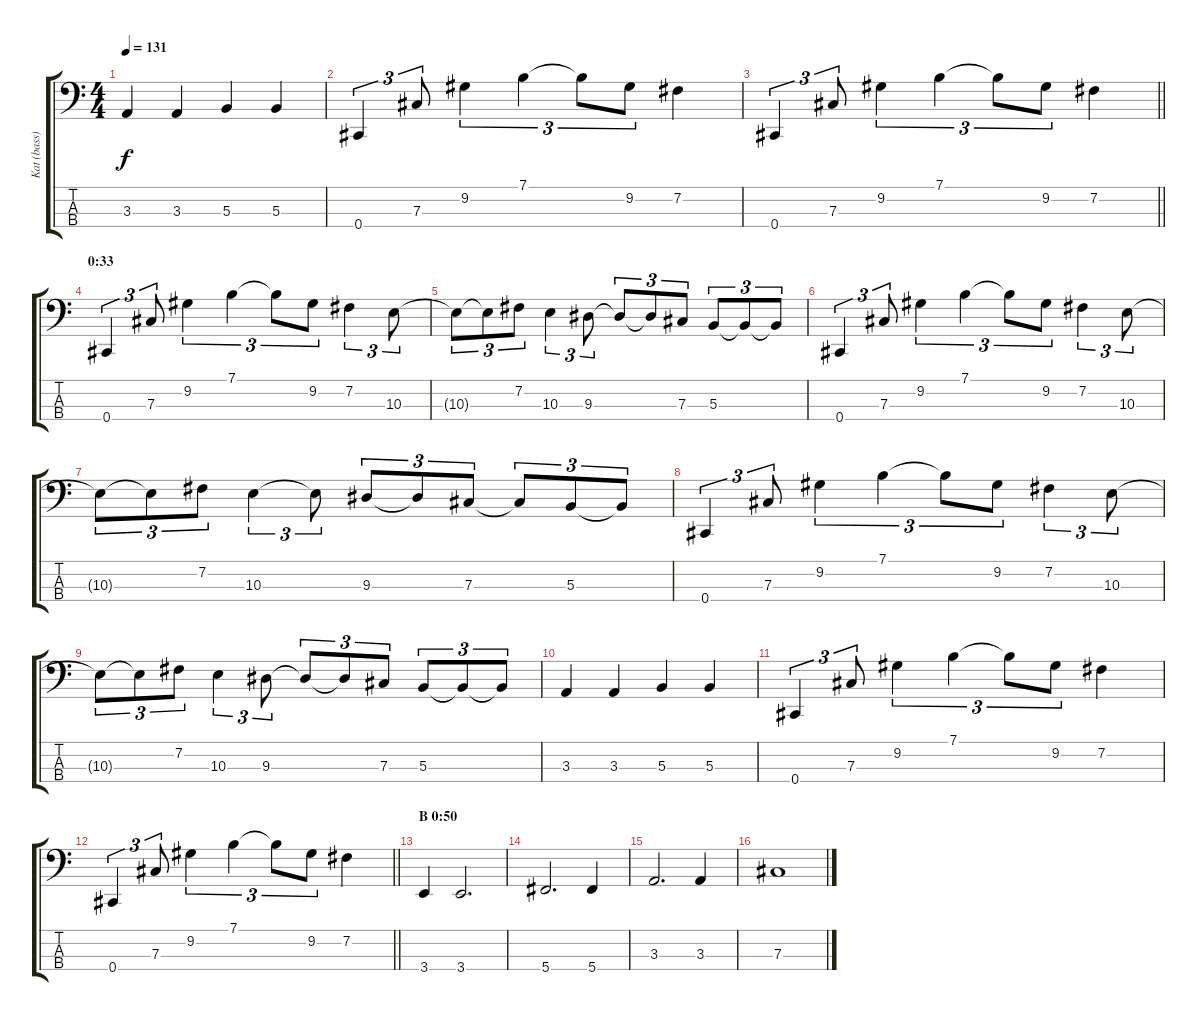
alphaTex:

\track ("Kat (bass)" "Kat (bass)") {instrument electricbassfinger}
\staff {score tabs}
\tuning (E2 B1 Gb1 Db1) {hide}
\ts (4 4)
\tempo 131
\clef f4
\ks c
3.3.4{dy f} 3.3.4 5.3.4 5.3.4 |
0.4.4{tu (3 2)} 7.3.8{tu (3 2)} 9.2.4{tu (3 2)} 7.1.4{tu (3 2)} 7.1{t}.8{tu (3 2)} 9.2.8{tu (3 2)} 7.2.4 |
\barLineRight lightlight
0.4.4{tu (3 2)} 7.3.8{tu (3 2)} 9.2.4{tu (3 2)} 7.1.4{tu (3 2)} 7.1{t}.8{tu (3 2)} 9.2.8{tu (3 2)} 7.2.4 |
\section ("" "0:33")
0.4.4{tu (3 2)} 7.3.8{tu (3 2)} 9.2.4{tu (3 2)} 7.1.4{tu (3 2)} 7.1{t}.8{tu (3 2)} 9.2.8{tu (3 2)} 7.2.4{tu (3 2)} 10.3.8{tu (3 2)} |
10.3{t}.8{tu (3 2)} 10.3{t}.8{tu (3 2)} 7.2.8{tu (3 2)} 10.3.4{tu (3 2)} 9.3.8{tu (3 2)} 9.3{t}.8{tu (3 2)} 9.3{t}.8{tu (3 2)} 7.3.8{tu (3 2)} 5.3.8{tu (3 2)} 5.3{t}.8{tu (3 2)} 5.3{t}.8{tu (3 2)} |
0.4.4{tu (3 2)} 7.3.8{tu (3 2)} 9.2.4{tu (3 2)} 7.1.4{tu (3 2)} 7.1{t}.8{tu (3 2)} 9.2.8{tu (3 2)} 7.2.4{tu (3 2)} 10.3.8{tu (3 2)} |
10.3{t}.8{tu (3 2)} 10.3{t}.8{tu (3 2)} 7.2.8{tu (3 2)} 10.3.4{tu (3 2)} 10.3{t}.8{tu (3 2)} 9.3.8{tu (3 2)} 9.3{t}.8{tu (3 2)} 7.3.8{tu (3 2)} 7.3{t}.8{tu (3 2)} 5.3.8{tu (3 2)} 5.3{t}.8{tu (3 2)} |
0.4.4{tu (3 2)} 7.3.8{tu (3 2)} 9.2.4{tu (3 2)} 7.1.4{tu (3 2)} 7.1{t}.8{tu (3 2)} 9.2.8{tu (3 2)} 7.2.4{tu (3 2)} 10.3.8{tu (3 2)} |
10.3{t}.8{tu (3 2)} 10.3{t}.8{tu (3 2)} 7.2.8{tu (3 2)} 10.3.4{tu (3 2)} 9.3.8{tu (3 2)} 9.3{t}.8{tu (3 2)} 9.3{t}.8{tu (3 2)} 7.3.8{tu (3 2)} 5.3.8{tu (3 2)} 5.3{t}.8{tu (3 2)} 5.3{t}.8{tu (3 2)} |
3.3.4 3.3.4 5.3.4 5.3.4 |
0.4.4{tu (3 2)} 7.3.8{tu (3 2)} 9.2.4{tu (3 2)} 7.1.4{tu (3 2)} 7.1{t}.8{tu (3 2)} 9.2.8{tu (3 2)} 7.2.4 |
\barLineRight lightlight
0.4.4{tu (3 2)} 7.3.8{tu (3 2)} 9.2.4{tu (3 2)} 7.1.4{tu (3 2)} 7.1{t}.8{tu (3 2)} 9.2.8{tu (3 2)} 7.2.4 |
\section ("" "B 0:50")
3.4.4 3.4.2{d} |
5.4.2{d} 5.4.4 |
3.3.2{d} 3.3.4 |
7.3.1
